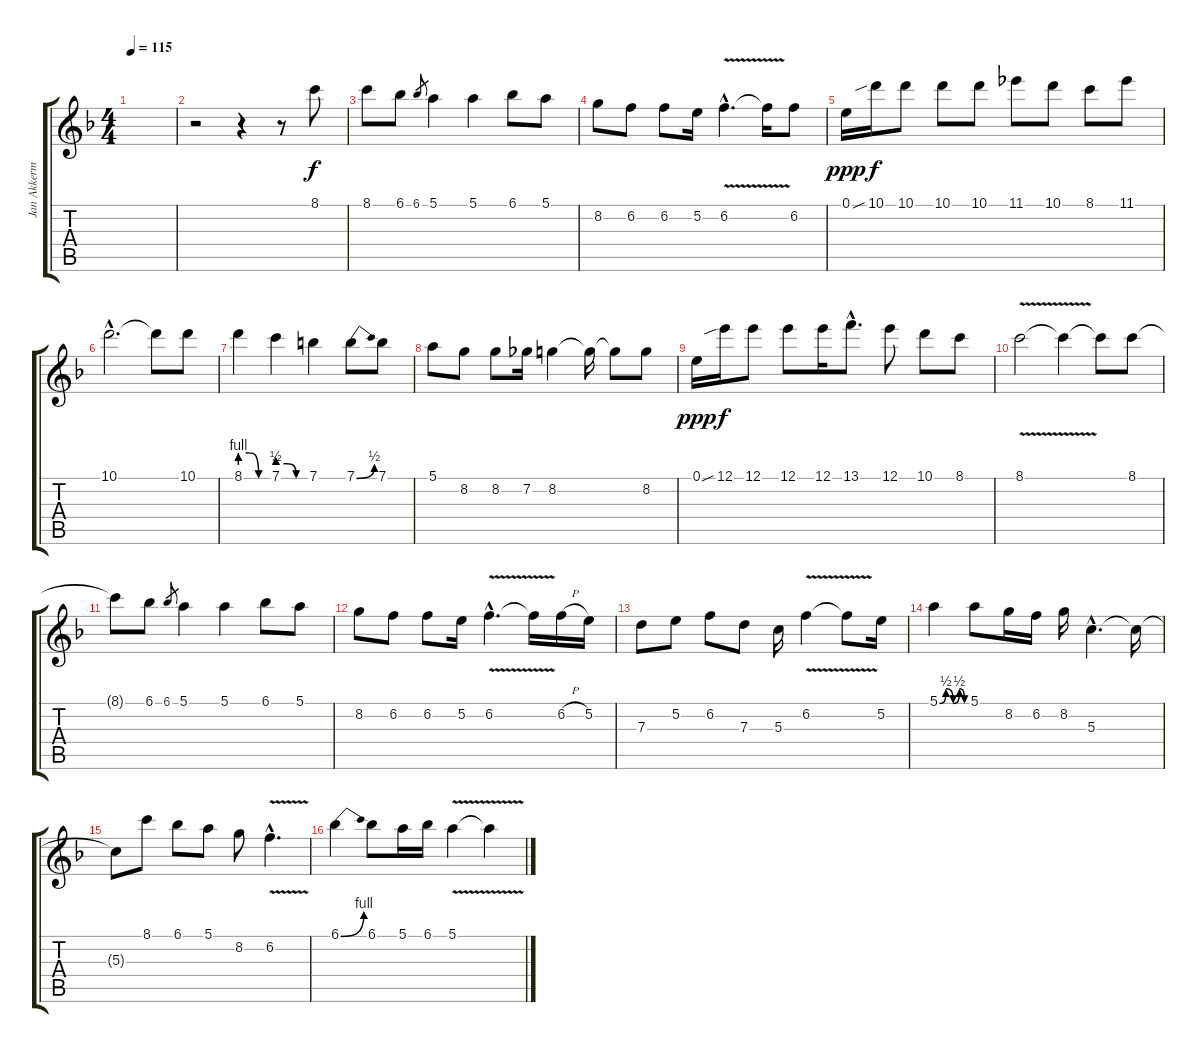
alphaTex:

\track ("Jan Akkerman" "Jan Akkerm") {instrument distortionguitar}
\staff {score tabs}
\tuning (E4 B3 G3 D3 A2 E2) {hide}
\ts (4 4)
\tempo 115
\clef g2
\ks f
|
r.2 r.4 r.8 8.1.8 |
8.1.8 6.1.8 6.1.8{gr} 5.1.4 5.1.4 6.1.8 5.1.8 |
8.2.8 6.2.8 6.2.8 5.2.16 6.2{v hac}.4{d} 6.2{t}.16 6.2.8 |
0.1.16{dy ppp} 10.1{sib}.16{dy f} 10.1.8 10.1.8 10.1.8 11.1.8 10.1.8 8.1.8 11.1.8 |
10.1{hac}.2{d} 10.1{t}.8 10.1.8 |
8.1{be (custom 0 4 20 4 40 0 60 0)}.4 7.1{be (custom 0 2 20 2 40 0 60 0)}.4 7.1.4 7.1{be (bend 0 0 60 2)}.8 7.1.8 |
5.1.8 8.2.8 8.2.8 7.2.16 8.2.4 8.2{t}.16 8.2{t}.8 8.2.8 |
0.1.16{dy ppp} 12.1{sib}.16{dy f} 12.1.8 12.1.8 12.1.16 13.1{hac}.8{d} 12.1.8 10.1.8 8.1.8 |
8.1{v}.2 8.1{t}.4 8.1{t}.8 8.1.8 |
8.1{t}.8 6.1.8 6.1.8{gr} 5.1.4 5.1.4 6.1.8 5.1.8 |
8.2.8 6.2.8 6.2.8 5.2.16 6.2{v hac}.4{d} 6.2{t}.16 6.2{h}.16 5.2.16 |
7.3.8 5.2.8 6.2.8 7.3.8 5.3.16 6.2{v}.4 6.2{t}.8 5.2.16 |
5.1{be (custom 0 0 14 2 30 0 44 2 55 0 60 0)}.4 5.1.8 8.2.16 6.2.16 8.2.16 5.3{hac}.4{d} 5.3{t}.16 |
5.3{t}.8 8.1.8 6.1.8 5.1.8 8.2.8 6.2{v hac}.4{d} |
6.1{be (bend 0 0 60 4)}.4 6.1.8 5.1.16 6.1.16 5.1{v}.4 5.1{t}.4
